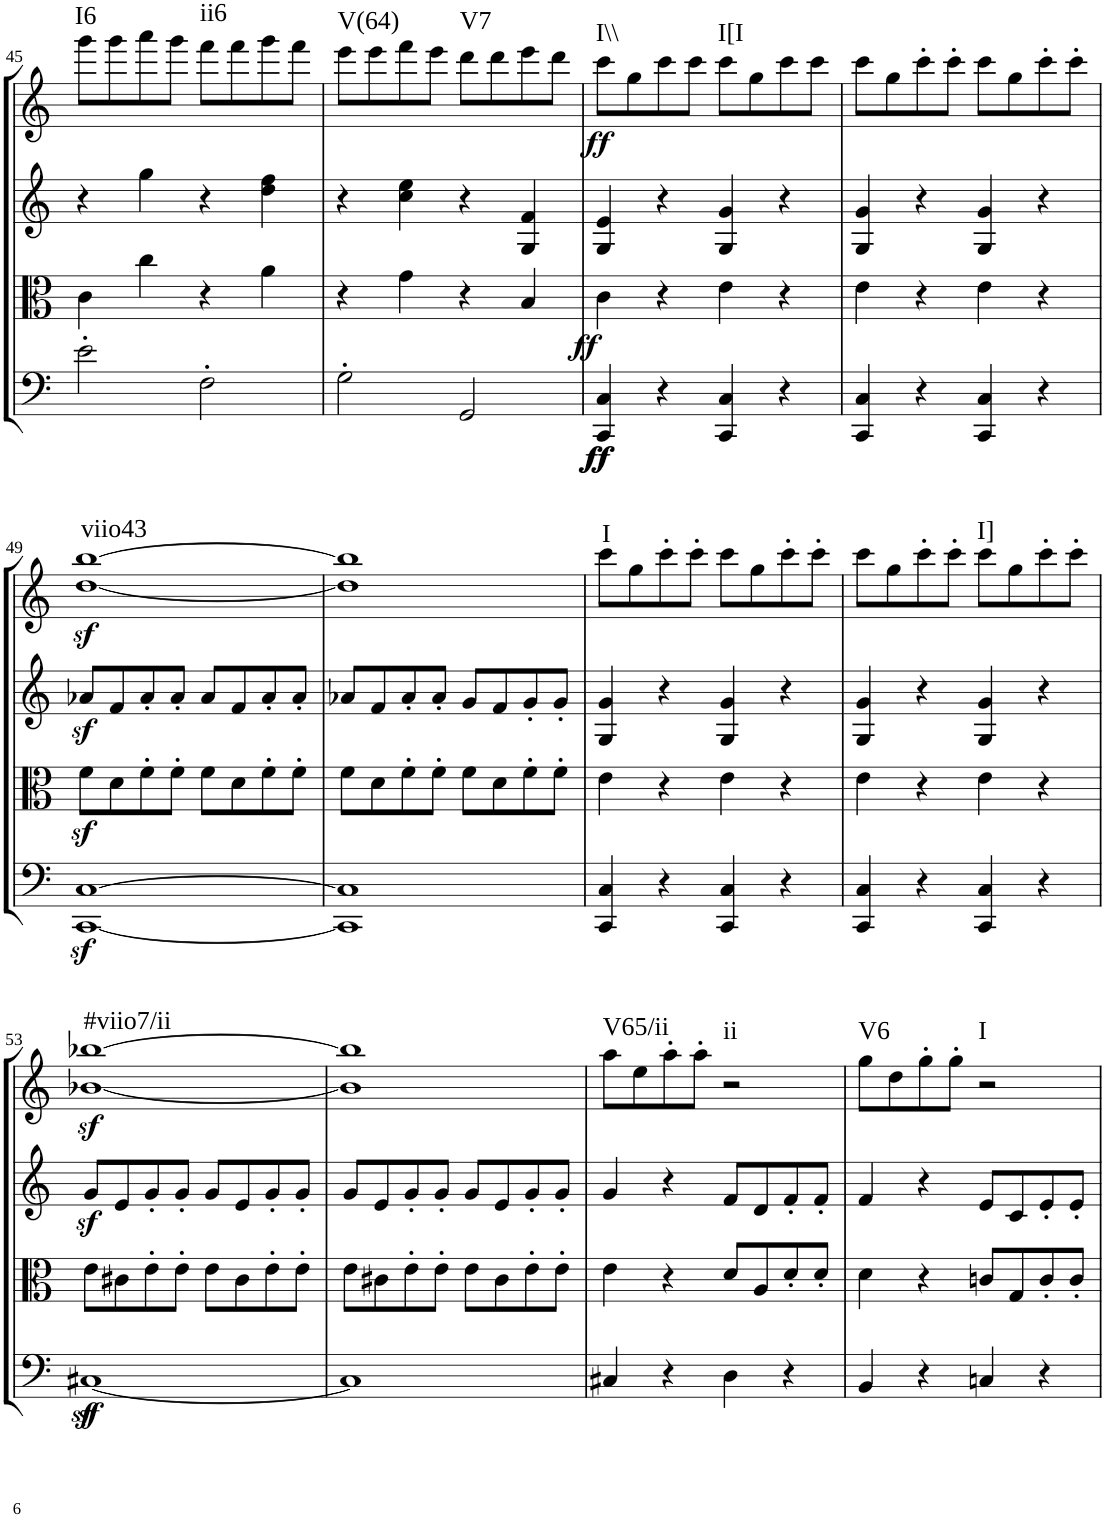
**kern	**dynam	**kern	**dynam	**kern	**kern	**dynam	**harte
*part4	*part4	*part3	*part3	*part2	*part1	*part1	*part1
*staff4	*staff4	*staff3	*staff3	*staff2	*staff1	*staff1	*
*I"Cello	*	*I"Viola	*	*I"2nd Violin	*I"1st Violin	*	*
!!LO:PB:g=z
*clefF4	*	*clefC3	*	*clefG2	*clefG2	*	*
*k[]	*	*k[]	*	*k[]	*k[]	*	*
*M2/2	*	*M2/2	*	*M2/2	*M2/2	*	*
*met(c|)	*	*met(c|)	*	*met(c|)	*met(c|)	*	*
=45	=45	=45	=45	=45	=45	=45	=45
!	!	!	!	!	!	!	!LO:H:kt=I6
2e'\	.	4c\	.	4r	8ggg\L	.	N
.	.	.	.	.	8ggg\	.	.
.	.	4cc\	.	4gg\	8aaa\	.	.
.	.	.	.	.	8ggg\J	.	.
!	!	!	!	!	!	!	!LO:H:kt=ii6
2F'\	.	4r	.	4r	8fff\L	.	N
.	.	.	.	.	8fff\	.	.
.	.	4a\	.	4dd\ 4ff\	8ggg\	.	.
.	.	.	.	.	8fff\J	.	.
=46	=46	=46	=46	=46	=46	=46	=46
!	!	!	!	!	!	!	!LO:H:kt=V(64)
2G'\	.	4r	.	4r	8eee\L	.	N
.	.	.	.	.	8eee\	.	.
.	.	4g\	.	4cc\ 4ee\	8fff\	.	.
.	.	.	.	.	8eee\J	.	.
!	!	!	!	!	!	!	!LO:H:kt=V7
2GG/	.	4r	.	4r	8ddd\L	.	N
.	.	.	.	.	8ddd\	.	.
.	.	4B/	.	4G/ 4f/	8eee\	.	.
.	.	.	.	.	8ddd\J	.	.
=47	=47	=47	=47	=47	=47	=47	=47
!	!LO:DY:b	!	!	!	!	!	!
!	!LO:DY:n=1:b	!	!LO:DY:b	!	!	!LO:DY:b	!LO:H:kt=I\\
4CC/ 4C/	ff ff	4c\	ff	4G/ 4e/	8ccc\L	ff	N
.	.	.	.	.	8gg\	.	.
4r	.	4r	.	4r	8ccc\	.	.
.	.	.	.	.	8ccc\J	.	.
!	!	!	!	!	!	!	!LO:H:kt=I[I
4CC/ 4C/	.	4e\	.	4G/ 4g/	8ccc\L	.	N
.	.	.	.	.	8gg\	.	.
4r	.	4r	.	4r	8ccc\	.	.
.	.	.	.	.	8ccc\J	.	.
=48	=48	=48	=48	=48	=48	=48	=48
4CC/ 4C/	.	4e\	.	4G/ 4g/	8ccc\L	.	.
.	.	.	.	.	8gg\	.	.
4r	.	4r	.	4r	8ccc'\	.	.
.	.	.	.	.	8ccc'\J	.	.
4CC/ 4C/	.	4e\	.	4G/ 4g/	8ccc\L	.	.
.	.	.	.	.	8gg\	.	.
4r	.	4r	.	4r	8ccc'\	.	.
.	.	.	.	.	8ccc'\J	.	.
!!LO:LB:g=z
=49	=49	=49	=49	=49	=49	=49	=49
!	!	!	!	!	!	!LO:DY:b	!LO:H:kt=viio43
[1CCz< [1Cz<	.	8fz<\L	.	8a-Xz</L	[1dd [1bb	sf	N
.	.	8d\	.	8f/	.	.	.
.	.	8f'\	.	8a-'/	.	.	.
.	.	8f'\J	.	8a-'/J	.	.	.
.	.	8f\L	.	8a-/L	.	.	.
.	.	8d\	.	8f/	.	.	.
.	.	8f'\	.	8a-'/	.	.	.
.	.	8f'\J	.	8a-'/J	.	.	.
=50	=50	=50	=50	=50	=50	=50	=50
1CC] 1C]	.	8f\L	.	8a-X/L	1dd] 1bb]	.	.
.	.	8d\	.	8f/	.	.	.
.	.	8f'\	.	8a-'/	.	.	.
.	.	8f'\J	.	8a-'/J	.	.	.
.	.	8f\L	.	8g/L	.	.	.
.	.	8d\	.	8f/	.	.	.
.	.	8f'\	.	8g'/	.	.	.
.	.	8f'\J	.	8g'/J	.	.	.
=51	=51	=51	=51	=51	=51	=51	=51
!	!	!	!	!	!	!	!LO:H:kt=I
4CC/ 4C/	.	4e\	.	4G/ 4g/	8ccc\L	.	N
.	.	.	.	.	8gg\	.	.
4r	.	4r	.	4r	8ccc'\	.	.
.	.	.	.	.	8ccc'\J	.	.
4CC/ 4C/	.	4e\	.	4G/ 4g/	8ccc\L	.	.
.	.	.	.	.	8gg\	.	.
4r	.	4r	.	4r	8ccc'\	.	.
.	.	.	.	.	8ccc'\J	.	.
=52	=52	=52	=52	=52	=52	=52	=52
4CC/ 4C/	.	4e\	.	4G/ 4g/	8ccc\L	.	.
.	.	.	.	.	8gg\	.	.
4r	.	4r	.	4r	8ccc'\	.	.
.	.	.	.	.	8ccc'\J	.	.
!	!	!	!	!	!	!	!LO:H:kt=I]
4CC/ 4C/	.	4e\	.	4G/ 4g/	8ccc\L	.	N
.	.	.	.	.	8gg\	.	.
4r	.	4r	.	4r	8ccc'\	.	.
.	.	.	.	.	8ccc'\J	.	.
!!LO:LB:g=z
=53	=53	=53	=53	=53	=53	=53	=53
!	!	!	!	!	!	!LO:DY:b	!LO:H:kt=#viio7/ii
[1C#Xz<	.	8e\L	.	8gz</L	[1b-X [1bb-X	sf	N
.	.	8c#X\	.	8e/	.	.	.
.	.	8e'\	.	8g'/	.	.	.
.	.	8e'\J	.	8g'/J	.	.	.
.	.	8e\L	.	8g/L	.	.	.
.	.	8c#\	.	8e/	.	.	.
.	.	8e'\	.	8g'/	.	.	.
.	.	8e'\J	.	8g'/J	.	.	.
=54	=54	=54	=54	=54	=54	=54	=54
1C#]	.	8e\L	.	8g/L	1b-] 1bb-]	.	.
.	.	8c#X\	.	8e/	.	.	.
.	.	8e'\	.	8g'/	.	.	.
.	.	8e'\J	.	8g'/J	.	.	.
.	.	8e\L	.	8g/L	.	.	.
.	.	8c#\	.	8e/	.	.	.
.	.	8e'\	.	8g'/	.	.	.
.	.	8e'\J	.	8g'/J	.	.	.
=55	=55	=55	=55	=55	=55	=55	=55
!	!	!	!	!	!	!	!LO:H:kt=V65/ii
4C#X/	.	4e\	.	4g/	8aa\L	.	N
.	.	.	.	.	8ee\	.	.
4r	.	4r	.	4r	8aa'\	.	.
.	.	.	.	.	8aa'\J	.	.
!	!	!	!	!	!	!	!LO:H:kt=ii
4D\	.	8d/L	.	8f/L	2r	.	N
.	.	8A/	.	8d/	.	.	.
4r	.	8d'/	.	8f'/	.	.	.
.	.	8d'/J	.	8f'/J	.	.	.
=56	=56	=56	=56	=56	=56	=56	=56
!	!	!	!	!	!	!	!LO:H:kt=V6
4BB/	.	4d\	.	4f/	8gg\L	.	N
.	.	.	.	.	8dd\	.	.
4r	.	4r	.	4r	8gg'\	.	.
.	.	.	.	.	8gg'\J	.	.
!	!	!	!	!	!	!	!LO:H:kt=I
4Cn/	.	8cn/L	.	8e/L	2r	.	N
.	.	8G/	.	8c/	.	.	.
4r	.	8c'/	.	8e'/	.	.	.
.	.	8c'/J	.	8e'/J	.	.	.
=	=	=	=	=	=	=	=
*-	*-	*-	*-	*-	*-	*-	*-
